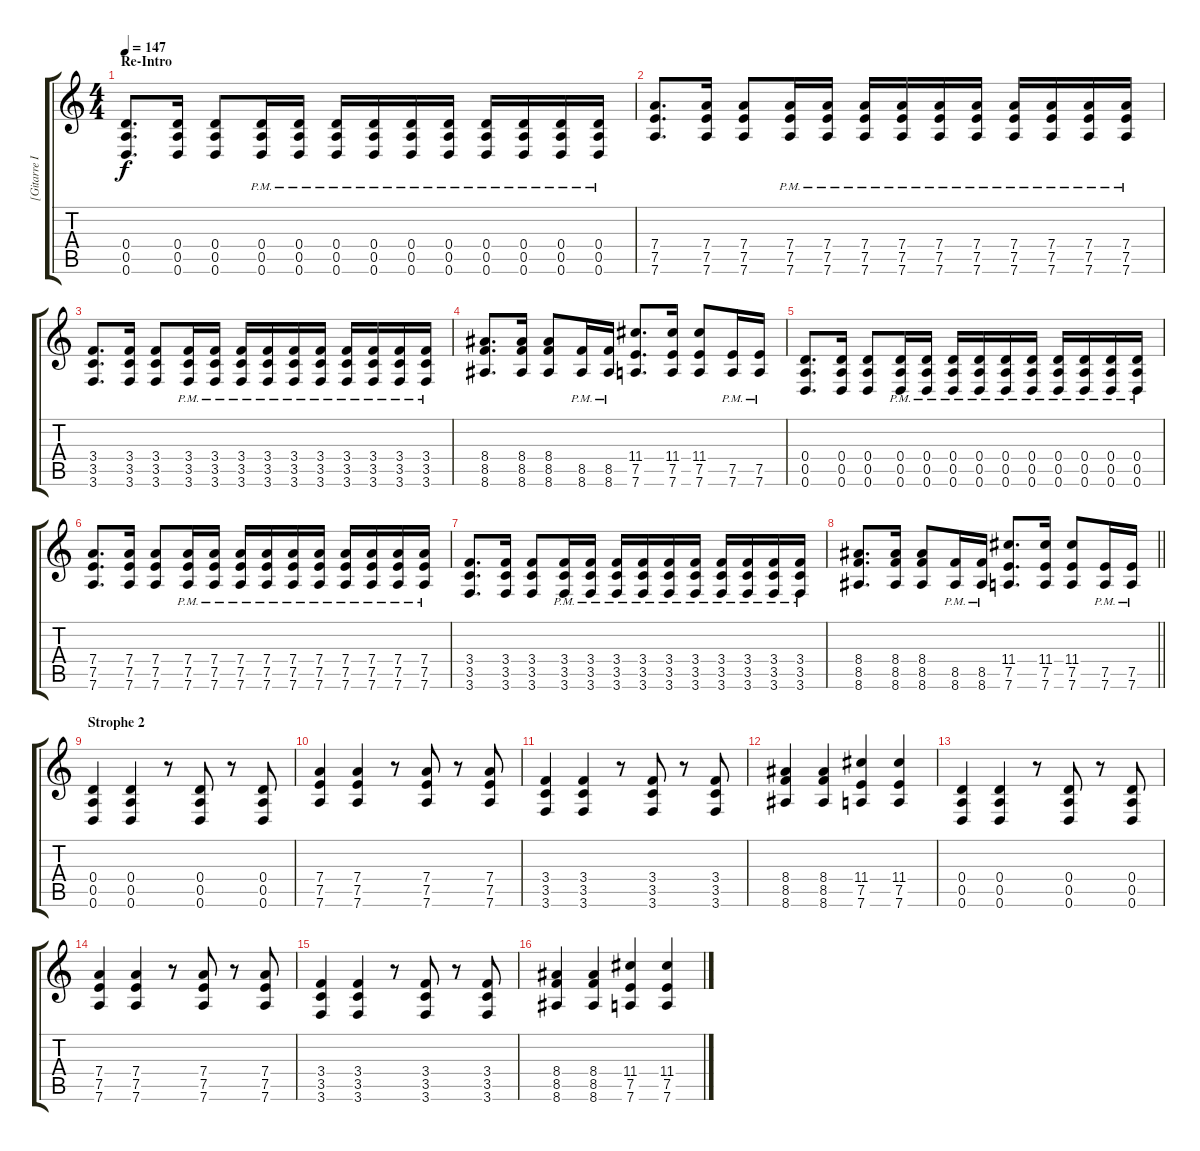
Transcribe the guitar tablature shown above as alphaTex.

\track ("[Gitarre I]" "[Gitarre I") {instrument distortionguitar}
\staff {score tabs}
\tuning (E4 B3 G3 D3 A2 D2) {hide}
\ts (4 4)
\section ("" "Re-Intro")
\tempo 147
\clef g2
\ks c
(0.4 0.5 0.6).8{d dy f} (0.4 0.5 0.6).16 (0.4 0.5 0.6).8 (0.4{pm} 0.5{pm} 0.6{pm}).16 (0.4{pm} 0.5{pm} 0.6{pm}).16 (0.4{pm} 0.5{pm} 0.6{pm}).16 (0.4{pm} 0.5{pm} 0.6{pm}).16 (0.4{pm} 0.5{pm} 0.6{pm}).16 (0.4{pm} 0.5{pm} 0.6{pm}).16 (0.4{pm} 0.5{pm} 0.6{pm}).16 (0.4{pm} 0.5{pm} 0.6{pm}).16 (0.4{pm} 0.5{pm} 0.6{pm}).16 (0.4{pm} 0.5{pm} 0.6{pm}).16 |
(7.4 7.5 7.6).8{d} (7.4 7.5 7.6).16 (7.4 7.5 7.6).8 (7.4{pm} 7.5{pm} 7.6{pm}).16 (7.4{pm} 7.5{pm} 7.6{pm}).16 (7.4{pm} 7.5{pm} 7.6{pm}).16 (7.4{pm} 7.5{pm} 7.6{pm}).16 (7.4{pm} 7.5{pm} 7.6{pm}).16 (7.4{pm} 7.5{pm} 7.6{pm}).16 (7.4{pm} 7.5{pm} 7.6{pm}).16 (7.4{pm} 7.5{pm} 7.6{pm}).16 (7.4{pm} 7.5{pm} 7.6{pm}).16 (7.4{pm} 7.5{pm} 7.6{pm}).16 |
(3.4 3.5 3.6).8{d} (3.4 3.5 3.6).16 (3.4 3.5 3.6).8 (3.4{pm} 3.5{pm} 3.6{pm}).16 (3.4{pm} 3.5{pm} 3.6{pm}).16 (3.4{pm} 3.5{pm} 3.6{pm}).16 (3.4{pm} 3.5{pm} 3.6{pm}).16 (3.4{pm} 3.5{pm} 3.6{pm}).16 (3.4{pm} 3.5{pm} 3.6{pm}).16 (3.4{pm} 3.5{pm} 3.6{pm}).16 (3.4{pm} 3.5{pm} 3.6{pm}).16 (3.4{pm} 3.5{pm} 3.6{pm}).16 (3.4{pm} 3.5{pm} 3.6{pm}).16 |
(8.4 8.5 8.6).8{d} (8.4 8.5 8.6).16 (8.4 8.5 8.6).8 (8.5{pm} 8.6{pm}).16 (8.5{pm} 8.6{pm}).16 (11.4 7.5 7.6).8{d} (11.4 7.5 7.6).16 (11.4 7.5 7.6).8 (7.5{pm} 7.6{pm}).16 (7.5{pm} 7.6{pm}).16 |
(0.4 0.5 0.6).8{d} (0.4 0.5 0.6).16 (0.4 0.5 0.6).8 (0.4{pm} 0.5{pm} 0.6{pm}).16 (0.4{pm} 0.5{pm} 0.6{pm}).16 (0.4{pm} 0.5{pm} 0.6{pm}).16 (0.4{pm} 0.5{pm} 0.6{pm}).16 (0.4{pm} 0.5{pm} 0.6{pm}).16 (0.4{pm} 0.5{pm} 0.6{pm}).16 (0.4{pm} 0.5{pm} 0.6{pm}).16 (0.4{pm} 0.5{pm} 0.6{pm}).16 (0.4{pm} 0.5{pm} 0.6{pm}).16 (0.4{pm} 0.5{pm} 0.6{pm}).16 |
(7.4 7.5 7.6).8{d} (7.4 7.5 7.6).16 (7.4 7.5 7.6).8 (7.4{pm} 7.5{pm} 7.6{pm}).16 (7.4{pm} 7.5{pm} 7.6{pm}).16 (7.4{pm} 7.5{pm} 7.6{pm}).16 (7.4{pm} 7.5{pm} 7.6{pm}).16 (7.4{pm} 7.5{pm} 7.6{pm}).16 (7.4{pm} 7.5{pm} 7.6{pm}).16 (7.4{pm} 7.5{pm} 7.6{pm}).16 (7.4{pm} 7.5{pm} 7.6{pm}).16 (7.4{pm} 7.5{pm} 7.6{pm}).16 (7.4{pm} 7.5{pm} 7.6{pm}).16 |
(3.4 3.5 3.6).8{d} (3.4 3.5 3.6).16 (3.4 3.5 3.6).8 (3.4{pm} 3.5{pm} 3.6{pm}).16 (3.4{pm} 3.5{pm} 3.6{pm}).16 (3.4{pm} 3.5{pm} 3.6{pm}).16 (3.4{pm} 3.5{pm} 3.6{pm}).16 (3.4{pm} 3.5{pm} 3.6{pm}).16 (3.4{pm} 3.5{pm} 3.6{pm}).16 (3.4{pm} 3.5{pm} 3.6{pm}).16 (3.4{pm} 3.5{pm} 3.6{pm}).16 (3.4{pm} 3.5{pm} 3.6{pm}).16 (3.4{pm} 3.5{pm} 3.6{pm}).16 |
\barLineRight lightlight
(8.4 8.5 8.6).8{d} (8.4 8.5 8.6).16 (8.4 8.5 8.6).8 (8.5{pm} 8.6{pm}).16 (8.5{pm} 8.6{pm}).16 (11.4 7.5 7.6).8{d} (11.4 7.5 7.6).16 (11.4 7.5 7.6).8 (7.5{pm} 7.6{pm}).16 (7.5{pm} 7.6{pm}).16 |
\section ("" "Strophe 2")
(0.4 0.5 0.6).4 (0.4 0.5 0.6).4 r.8 (0.4 0.5 0.6).8 r.8 (0.4 0.5 0.6).8 |
(7.4 7.5 7.6).4 (7.4 7.5 7.6).4 r.8 (7.4 7.5 7.6).8 r.8 (7.4 7.5 7.6).8 |
(3.4 3.5 3.6).4 (3.4 3.5 3.6).4 r.8 (3.4 3.5 3.6).8 r.8 (3.4 3.5 3.6).8 |
(8.4 8.5 8.6).4 (8.4 8.5 8.6).4 (11.4 7.5 7.6).4 (11.4 7.5 7.6).4 |
(0.4 0.5 0.6).4 (0.4 0.5 0.6).4 r.8 (0.4 0.5 0.6).8 r.8 (0.4 0.5 0.6).8 |
(7.4 7.5 7.6).4 (7.4 7.5 7.6).4 r.8 (7.4 7.5 7.6).8 r.8 (7.4 7.5 7.6).8 |
(3.4 3.5 3.6).4 (3.4 3.5 3.6).4 r.8 (3.4 3.5 3.6).8 r.8 (3.4 3.5 3.6).8 |
(8.4 8.5 8.6).4 (8.4 8.5 8.6).4 (11.4 7.5 7.6).4 (11.4 7.5 7.6).4
